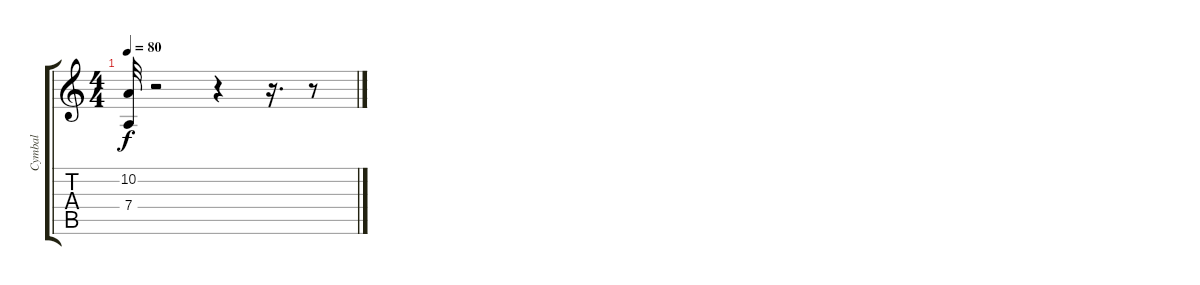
\track ("Cymbal" "Cymbal") {instrument reversecymbal}
\staff {score tabs}
\tuning (E4 B3 G3 D3 A2 E2) {hide}
\ts (4 4)
\tempo 80
\clef g2
\ks c
(10.2{t} 7.4{t}).32{dy f} r.2 r.4 r.16{d} r.8
